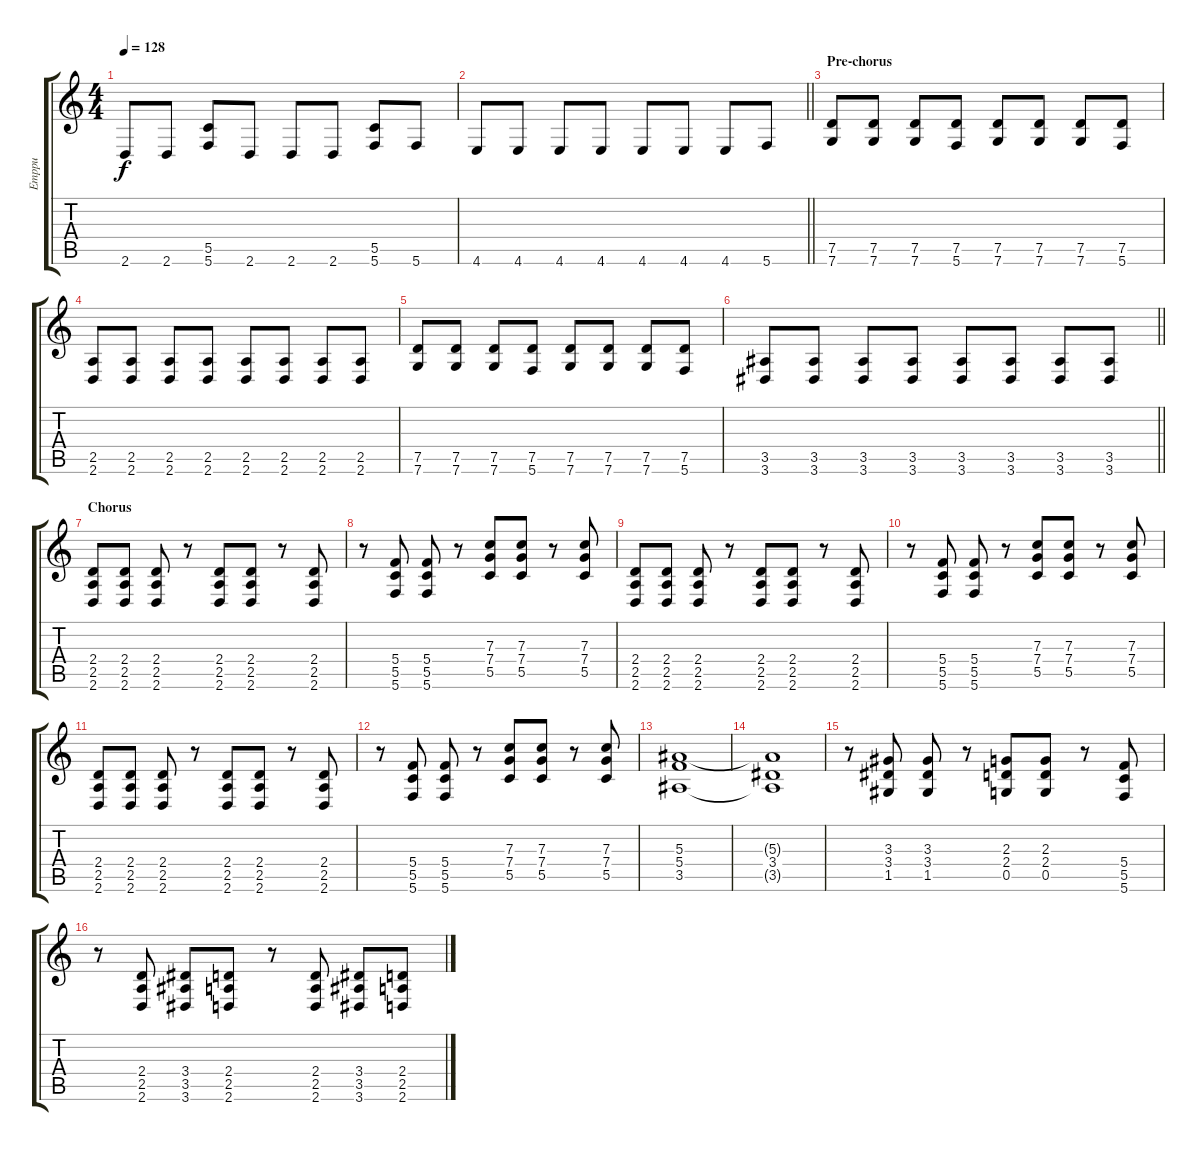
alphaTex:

\track ("Emppu" "Emppu") {instrument distortionguitar}
\staff {score tabs}
\tuning (D4 A3 F3 C3 G2 C2) {hide}
\ts (4 4)
\tempo 128
\clef g2
\ks c
2.6.8{dy f} 2.6.8 (5.5 5.6).8 2.6.8 2.6.8 2.6.8 (5.5 5.6).8 5.6.8 |
\barLineRight lightlight
4.6.8 4.6.8 4.6.8 4.6.8 4.6.8 4.6.8 4.6.8 5.6.8 |
\section ("" "Pre-chorus")
(7.5 7.6).8 (7.5 7.6).8 (7.5 7.6).8 (7.5 5.6).8 (7.5 7.6).8 (7.5 7.6).8 (7.5 7.6).8 (7.5 5.6).8 |
(2.5 2.6).8 (2.5 2.6).8 (2.5 2.6).8 (2.5 2.6).8 (2.5 2.6).8 (2.5 2.6).8 (2.5 2.6).8 (2.5 2.6).8 |
(7.5 7.6).8 (7.5 7.6).8 (7.5 7.6).8 (7.5 5.6).8 (7.5 7.6).8 (7.5 7.6).8 (7.5 7.6).8 (7.5 5.6).8 |
\barLineRight lightlight
(3.5 3.6).8 (3.5 3.6).8 (3.5 3.6).8 (3.5 3.6).8 (3.5 3.6).8 (3.5 3.6).8 (3.5 3.6).8 (3.5 3.6).8 |
\section ("" "Chorus")
(2.4 2.5 2.6).8 (2.4 2.5 2.6).8 (2.4 2.5 2.6).8 r.8 (2.4 2.5 2.6).8 (2.4 2.5 2.6).8 r.8 (2.4 2.5 2.6).8 |
r.8 (5.4 5.5 5.6).8 (5.4 5.5 5.6).8 r.8 (7.3 7.4 5.5).8 (7.3 7.4 5.5).8 r.8 (7.3 7.4 5.5).8 |
(2.4 2.5 2.6).8 (2.4 2.5 2.6).8 (2.4 2.5 2.6).8 r.8 (2.4 2.5 2.6).8 (2.4 2.5 2.6).8 r.8 (2.4 2.5 2.6).8 |
r.8 (5.4 5.5 5.6).8 (5.4 5.5 5.6).8 r.8 (7.3 7.4 5.5).8 (7.3 7.4 5.5).8 r.8 (7.3 7.4 5.5).8 |
(2.4 2.5 2.6).8 (2.4 2.5 2.6).8 (2.4 2.5 2.6).8 r.8 (2.4 2.5 2.6).8 (2.4 2.5 2.6).8 r.8 (2.4 2.5 2.6).8 |
r.8 (5.4 5.5 5.6).8 (5.4 5.5 5.6).8 r.8 (7.3 7.4 5.5).8 (7.3 7.4 5.5).8 r.8 (7.3 7.4 5.5).8 |
(5.3 5.4 3.5).1 |
(5.3{t} 3.4 3.5{t}).1 |
r.8 (3.3 3.4 1.5).8 (3.3 3.4 1.5).8 r.8 (2.3 2.4 0.5).8 (2.3 2.4 0.5).8 r.8 (5.4 5.5 5.6).8 |
r.8 (2.4 2.5 2.6).8 (3.4 3.5 3.6).8 (2.4 2.5 2.6).8 r.8 (2.4 2.5 2.6).8 (3.4 3.5 3.6).8 (2.4 2.5 2.6).8
